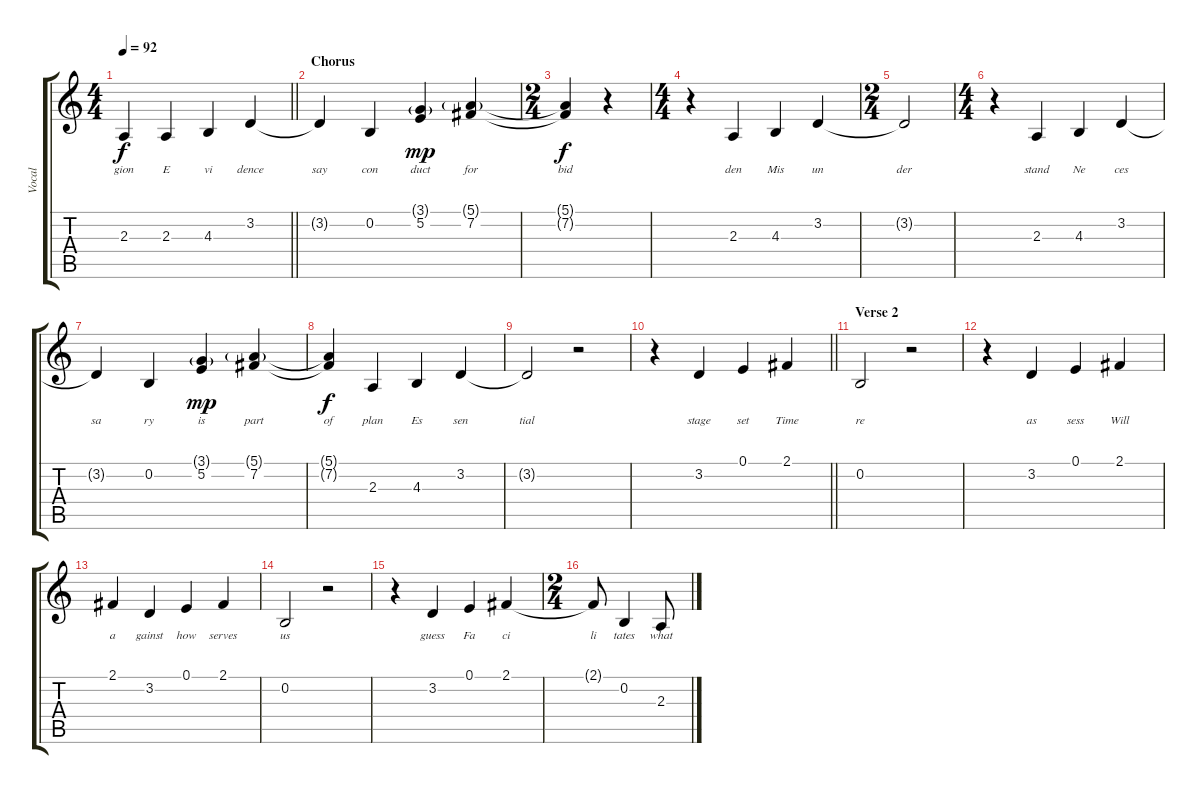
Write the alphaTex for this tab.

\track ("Vocal" "Vocal") {instrument acousticgrandpiano}
\staff {score tabs}
\tuning (E4 B3 G3 D3 A2 E2) {hide}
\ts (4 4)
\tempo 92
\clef g2
\barLineRight lightlight
\ks c
2.3{t}.4{lyrics (0 "gion") lyrics (1 "") lyrics (2 "") lyrics (3 "") lyrics (4 "") dy f} 2.3.4{lyrics (0 "E") lyrics (1 "") lyrics (2 "") lyrics (3 "") lyrics (4 "")} 4.3.4{lyrics (0 "vi") lyrics (1 "") lyrics (2 "") lyrics (3 "") lyrics (4 "")} 3.2.4{lyrics (0 "dence") lyrics (1 "") lyrics (2 "") lyrics (3 "") lyrics (4 "")} |
\section ("" "Chorus")
3.2{t}.4{lyrics (0 "say") lyrics (1 "") lyrics (2 "") lyrics (3 "") lyrics (4 "")} 0.2.4{lyrics (0 "con") lyrics (1 "") lyrics (2 "") lyrics (3 "") lyrics (4 "")} (3.1{g} 5.2).4{lyrics (0 "duct") lyrics (1 "") lyrics (2 "") lyrics (3 "") lyrics (4 "") dy mp} (5.1{g} 7.2).4{lyrics (0 "for") lyrics (1 "") lyrics (2 "") lyrics (3 "") lyrics (4 "")} |
\ts (2 4)
(5.1{t} 7.2{t}).4{lyrics (0 "bid") lyrics (1 "") lyrics (2 "") lyrics (3 "") lyrics (4 "") dy f} r.4 |
\ts (4 4)
r.4 2.3.4{lyrics (0 "den") lyrics (1 "") lyrics (2 "") lyrics (3 "") lyrics (4 "")} 4.3.4{lyrics (0 "Mis") lyrics (1 "") lyrics (2 "") lyrics (3 "") lyrics (4 "")} 3.2.4{lyrics (0 "un") lyrics (1 "") lyrics (2 "") lyrics (3 "") lyrics (4 "")} |
\ts (2 4)
3.2{t}.2{lyrics (0 "der") lyrics (1 "") lyrics (2 "") lyrics (3 "") lyrics (4 "")} |
\ts (4 4)
r.4 2.3.4{lyrics (0 "stand") lyrics (1 "") lyrics (2 "") lyrics (3 "") lyrics (4 "")} 4.3.4{lyrics (0 "Ne") lyrics (1 "") lyrics (2 "") lyrics (3 "") lyrics (4 "")} 3.2.4{lyrics (0 "ces") lyrics (1 "") lyrics (2 "") lyrics (3 "") lyrics (4 "")} |
3.2{t}.4{lyrics (0 "sa") lyrics (1 "") lyrics (2 "") lyrics (3 "") lyrics (4 "")} 0.2.4{lyrics (0 "ry") lyrics (1 "") lyrics (2 "") lyrics (3 "") lyrics (4 "")} (3.1{g} 5.2).4{lyrics (0 "is") lyrics (1 "") lyrics (2 "") lyrics (3 "") lyrics (4 "") dy mp} (5.1{g} 7.2).4{lyrics (0 "part") lyrics (1 "") lyrics (2 "") lyrics (3 "") lyrics (4 "")} |
(5.1{t} 7.2{t}).4{lyrics (0 "of") lyrics (1 "") lyrics (2 "") lyrics (3 "") lyrics (4 "") dy f} 2.3.4{lyrics (0 "plan") lyrics (1 "") lyrics (2 "") lyrics (3 "") lyrics (4 "")} 4.3.4{lyrics (0 "Es") lyrics (1 "") lyrics (2 "") lyrics (3 "") lyrics (4 "")} 3.2.4{lyrics (0 "sen") lyrics (1 "") lyrics (2 "") lyrics (3 "") lyrics (4 "")} |
3.2{t}.2{lyrics (0 "tial") lyrics (1 "") lyrics (2 "") lyrics (3 "") lyrics (4 "")} r.2 |
\barLineRight lightlight
r.4 3.2.4{lyrics (0 "stage") lyrics (1 "") lyrics (2 "") lyrics (3 "") lyrics (4 "")} 0.1.4{lyrics (0 "set") lyrics (1 "") lyrics (2 "") lyrics (3 "") lyrics (4 "")} 2.1.4{lyrics (0 "Time") lyrics (1 "") lyrics (2 "") lyrics (3 "") lyrics (4 "")} |
\section ("" "Verse 2")
0.2.2{lyrics (0 "re") lyrics (1 "") lyrics (2 "") lyrics (3 "") lyrics (4 "")} r.2 |
r.4 3.2.4{lyrics (0 "as") lyrics (1 "") lyrics (2 "") lyrics (3 "") lyrics (4 "")} 0.1.4{lyrics (0 "sess") lyrics (1 "") lyrics (2 "") lyrics (3 "") lyrics (4 "")} 2.1.4{lyrics (0 "Will") lyrics (1 "") lyrics (2 "") lyrics (3 "") lyrics (4 "")} |
2.1.4{lyrics (0 "a") lyrics (1 "") lyrics (2 "") lyrics (3 "") lyrics (4 "")} 3.2.4{lyrics (0 "gainst") lyrics (1 "") lyrics (2 "") lyrics (3 "") lyrics (4 "")} 0.1.4{lyrics (0 "how") lyrics (1 "") lyrics (2 "") lyrics (3 "") lyrics (4 "")} 2.1.4{lyrics (0 "serves") lyrics (1 "") lyrics (2 "") lyrics (3 "") lyrics (4 "")} |
0.2.2{lyrics (0 "us") lyrics (1 "") lyrics (2 "") lyrics (3 "") lyrics (4 "")} r.2 |
r.4 3.2.4{lyrics (0 "guess") lyrics (1 "") lyrics (2 "") lyrics (3 "") lyrics (4 "")} 0.1.4{lyrics (0 "Fa") lyrics (1 "") lyrics (2 "") lyrics (3 "") lyrics (4 "")} 2.1.4{lyrics (0 "ci") lyrics (1 "") lyrics (2 "") lyrics (3 "") lyrics (4 "")} |
\ts (2 4)
2.1{t}.8{lyrics (0 "li") lyrics (1 "") lyrics (2 "") lyrics (3 "") lyrics (4 "")} 0.2.4{lyrics (0 "tates") lyrics (1 "") lyrics (2 "") lyrics (3 "") lyrics (4 "")} 2.3.8{lyrics (0 "what") lyrics (1 "") lyrics (2 "") lyrics (3 "") lyrics (4 "")}
